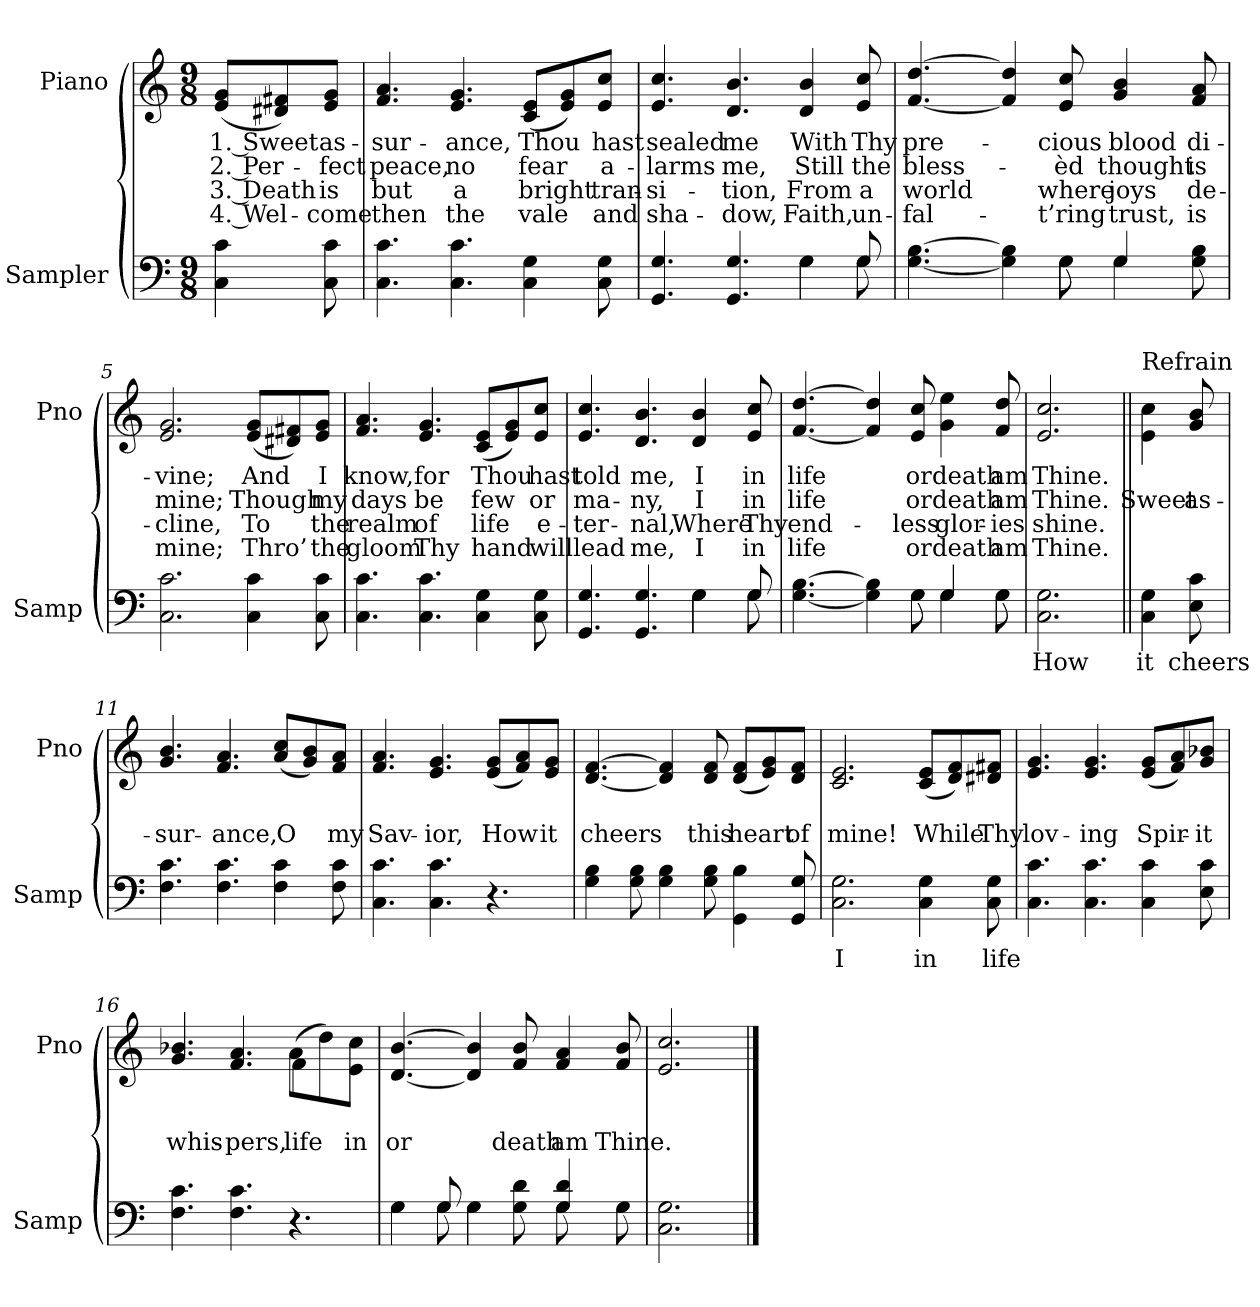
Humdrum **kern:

**kern	**text	**kern	**text	**text	**text	**text
*part2	*part2	*part1	*part1	*part1	*part1	*part1
*staff2	*staff2	*staff1	*staff1	*staff1	*staff1	*staff1
*I"Sampler	*	*I"Piano	*	*	*	*
*I'Samp	*	*I'Pno	*	*	*	*
*clefF4	*	*clefG2	*	*	*	*
*M9/8	*	*M9/8	*	*	*	*
=1	=1	=1	=1	=1	=1	=1
4C 4c	.	(8e/ 8g/L	1. Sweet	2. Per-	3. Death	4. Wel-
.	.	8d#X/ 8f#X/)	.	.	.	.
8C 8c	.	8e/ 8g/J	as-	-fect	is	-come
=2	=2	=2	=2	=2	=2	=2
4.C 4.c	.	4.f 4.a	-sur-	peace,	but	then
4.C 4.c	.	4.e 4.g	-ance,	no	a	the
4C 4G	.	(8c/ 8e/L	Thou	fear	bright	vale
.	.	8e/ 8g/)	.	.	.	.
8C 8G	.	8e/ 8cc/J	hast	a-	tran-	and
=3	=3	=3	=3	=3	=3	=3
*^	*	*	*	*	*	*
4.GG 4.G	2.ryy	.	4.e 4.cc	sealed	-larms	-si-	sha-
4.GG 4.G	.	.	4.d 4.b	me	me,	-tion,	-dow,
4G\	4G	.	4d 4b	With	Still	From	Faith,
8G/	8G	.	8e 8cc	Thy	the	a	un-
=4	=4	=4	=4	=4	=4	=4	=4
[4.G [4.B	8ryy	.	[4.f [4.dd	pre-	bless-	world	-fal-
*v	*v	*	*	*	*	*	*
4G] 4B]	.	4f] 4dd]	.	.	.	.
*^	*	*	*	*	*	*
8G\	8G	.	8e 8cc	-cious	-èd	where	-t’ring
4G/	4G	.	4g 4b	blood	thought	joys	trust,
8G 8B	8ryy	.	8f 8a	di-	is	de-	is
*v	*v	*	*	*	*	*	*
=5	=5	=5	=5	=5	=5	=5
2.C 2.c	.	2.e 2.g	-vine;	mine;	-cline,	mine;
4C 4c	.	(8e/ 8g/L	And	Though	To	Thro’
.	.	8d#X/ 8f#X/)	.	.	.	.
8C 8c	.	8e/ 8g/J	I	my	the	the
=6	=6	=6	=6	=6	=6	=6
4.C 4.c	.	4.f 4.a	know,	days	realm	gloom
4.C 4.c	.	4.e 4.g	for	be	of	Thy
4C 4G	.	(8c/ 8e/L	Thou	few	life	hand
.	.	8e/ 8g/)	.	.	.	.
8C 8G	.	8e/ 8cc/J	hast	or	e-	will
=7	=7	=7	=7	=7	=7	=7
*^	*	*	*	*	*	*
4.GG 4.G	2.ryy	.	4.e 4.cc	told	ma-	-ter-	lead
4.GG 4.G	.	.	4.d 4.b	me,	-ny,	-nal,	me,
4G\	4G	.	4d 4b	I	I	Where	I
8G/	8G	.	8e 8cc	in	in	Thy	in
=8	=8	=8	=8	=8	=8	=8	=8
[4.G [4.B	8ryy	.	[4.f [4.dd	life	life	end-	life
*v	*v	*	*	*	*	*	*
4G] 4B]	.	4f] 4dd]	.	.	.	.
*^	*	*	*	*	*	*
8G\	8G	.	8e 8cc	or	or	-less	or
4G/	4G	.	4g 4ee	death	death	glor-	death
8G\	8G	.	8f 8dd	am	am	-ies	am
*v	*v	*	*	*	*	*	*
=9	=9	=9	=9	=9	=9	=9
2.C 2.G	How	2.e 2.cc	Thine.	Thine.	shine.	Thine.
=10||	=10||	=10||	=10||	=10||	=10||	=10||
!	!	!LO:TX:t=Refrain	!	!	!	!
4C 4G	it	4e\ 4cc\	.	Sweet	.	.
8E 8c	cheers	8g 8b	.	as-	.	.
=11	=11	=11	=11	=11	=11	=11
4.F 4.c	.	4.g 4.b	.	-sur-	.	.
4.F 4.c	.	4.f 4.a	.	-ance,	.	.
4F 4c	.	(8a/ 8cc/L	.	O	.	.
.	.	8g/ 8b/)	.	.	.	.
8F 8c	.	8f/ 8a/J	.	my	.	.
=12	=12	=12	=12	=12	=12	=12
4.C 4.c	.	4.f 4.a	.	Sav-	.	.
4.C 4.c	.	4.e 4.g	.	-ior,	.	.
4.r	.	(8e/ 8g/L	.	How	.	.
.	.	8f/ 8a/)	.	.	.	.
.	.	8e/ 8g/J	.	it	.	.
=13	=13	=13	=13	=13	=13	=13
4G 4B	.	[4.d [4.f	.	cheers	.	.
8G 8B	.	.	.	.	.	.
4G 4B	.	4d] 4f]	.	.	.	.
8G 8B	.	8d 8f	.	this	.	.
4GG 4B	.	(8d/ 8f/L	.	heart	.	.
.	.	8e/ 8g/)	.	.	.	.
8GG 8G	.	8d/ 8f/J	.	of	.	.
=14	=14	=14	=14	=14	=14	=14
2.C 2.G	I	2.c 2.e	.	mine!	.	.
4C 4G	in	(8c/ 8e/L	.	While	.	.
.	.	8d/ 8f/)	.	.	.	.
8C 8G	life	8d#X/ 8f#X/J	.	Thy	.	.
=15	=15	=15	=15	=15	=15	=15
4.C 4.c	.	4.e 4.g	.	lov-	.	.
4.C 4.c	.	4.e 4.g	.	-ing	.	.
4C 4c	.	(8e/ 8g/L	.	Spir-	.	.
.	.	8f/ 8a/)	.	.	.	.
8E 8c	.	8g/ 8b-X/J	.	-it	.	.
=16	=16	=16	=16	=16	=16	=16
*	*	*^	*	*	*	*
4.F 4.c	.	4.g 4.b-X	2.ryy	.	whis-	.	.
4.F 4.c	.	4.f 4.a	.	.	-pers,	.	.
4.r	.	(8a\L	4f	.	life	.	.
.	.	8dd\)	.	.	.	.	.
.	.	8e\ 8cc\J	8ryy	.	in	.	.
*	*	*v	*v	*	*	*	*
=17	=17	=17	=17	=17	=17	=17
*^	*	*	*	*	*	*
4G\	4G	.	[4.d [4.b	.	or	.	.
8G/	8G	.	.	.	.	.	.
4G\	4G	.	4d] 4b]	.	.	.	.
8G 8d	8ryy	.	8f 8b	.	death	.	.
4G 4d	8G	.	4f 4a	.	am	.	.
.	4ryy	.	.	.	.	.	.
8G\	.	.	8f 8b	.	Thine.	.	.
*v	*v	*	*	*	*	*	*
=18	=18	=18	=18	=18	=18	=18
2.C 2.G	.	2.e 2.cc	.	.	.	.
==	==	==	==	==	==	==
*-	*-	*-	*-	*-	*-	*-
